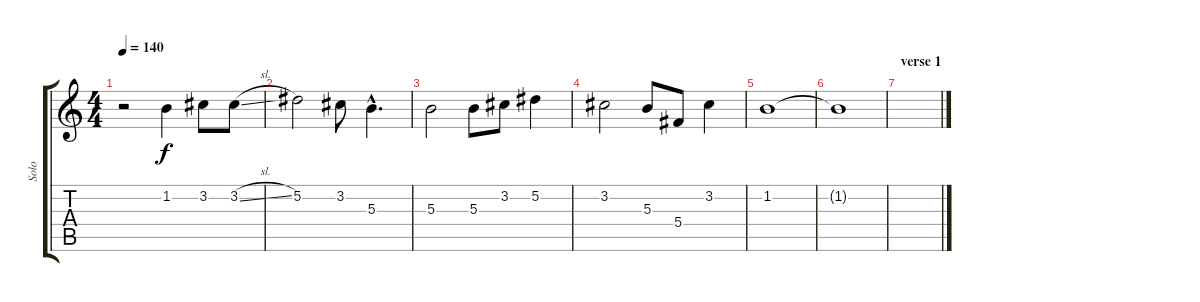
\track ("Solo" "Solo") {instrument acousticguitarsteel}
\staff {score tabs}
\tuning (Eb4 Bb3 Gb3 Db3 Ab2 Eb2) {hide}
\ts (4 4)
\tempo 140
\clef g2
\ks c
r.2{dy f instrument acousticguitarsteel} 1.2.4 3.2.8 3.2{sl}.8 |
5.2.2 3.2.8 5.3{hac}.4{d} |
5.3.2 5.3.8 3.2.8 5.2.4 |
3.2.2 5.3.8 5.4.8 3.2.4 |
1.2.1 |
1.2{t}.1 |
\section ("" "verse 1")
